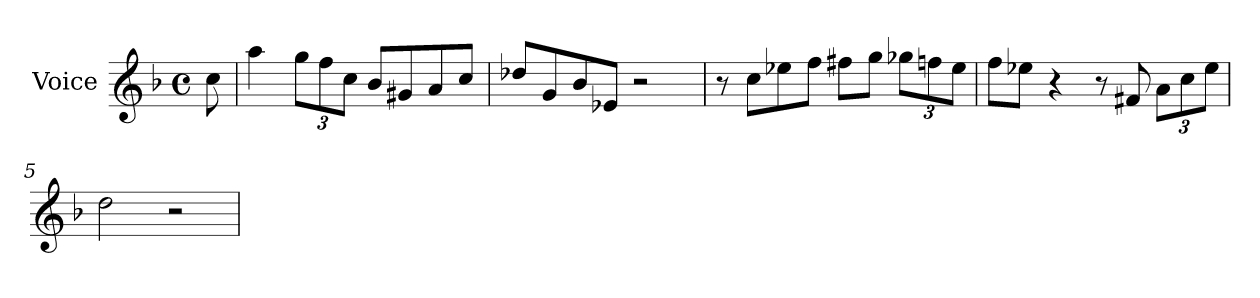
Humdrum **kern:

**kern
*part1
*staff1
*I"Voice
*I'Voice
*clefG2
*k[b-]
*M4/4
*met(c)
=
8cc\
=1
4aa\
12gg\L
12ff\
12cc\J
8b-/L
8g#X/
8a/
8cc/J
=2
8dd-X/L
8g/
8b-/
8e-X/J
2rcc
=3
8r
8cc\L
8ee-X\
8ff\J
8ff#X\L
8gg\J
12gg-X\L
12ffn\
12ee-\J
=4
8ff\L
8ee-X\J
4r
8r
8f#X/
12a\L
12cc\
12ee-\J
=5
2dd\
2rcc
=
*-
